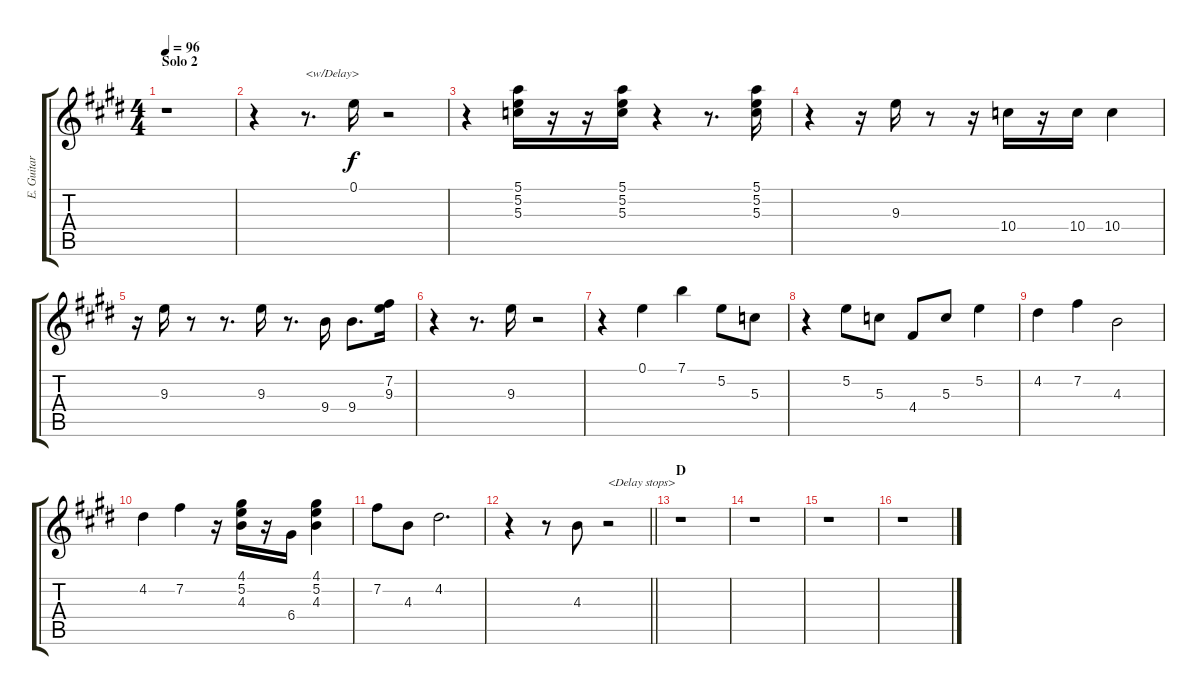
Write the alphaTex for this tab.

\track ("E. Guitar II" "E. Guitar ") {instrument electricguitarclean}
\staff {score tabs}
\tuning (E4 B3 G3 D3 A2 E2) {hide}
\ts (4 4)
\section ("" "Solo 2")
\tempo 96
\clef g2
\ks e
r.1{dy f} |
r.4 r.8{d txt "<w/Delay>"} 0.1.16 r.2 |
r.4 (5.1 5.2 5.3).16 r.16 r.16 (5.1 5.2 5.3).16 r.4 r.8{d} (5.1 5.2 5.3).16 |
r.4 r.16 9.3.16 r.8 r.16 10.4.16 r.16 10.4.16 10.4.4 |
r.16 9.3.16 r.8 r.8{d} 9.3.16 r.8{d} 9.4.16 9.4.8{d} (7.2 9.3).16 |
r.4 r.8{d} 9.3.16 r.2 |
r.4 0.1.4 7.1.4 5.2.8 5.3.8 |
r.4 5.2.8 5.3.8 4.4.8 5.3.8 5.2.4 |
4.2.4 7.2.4 4.3.2 |
4.2.4 7.2.4 r.16 (4.1 5.2 4.3).16 r.16 6.4.16 (4.1 5.2 4.3).4 |
7.2.8 4.3.8 4.2.2{d} |
\barLineRight lightlight
r.4 r.8 4.3.8 r.2{txt "<Delay stops>"} |
\section ("" "D")
r.1 |
r.1 |
r.1 |
r.1
